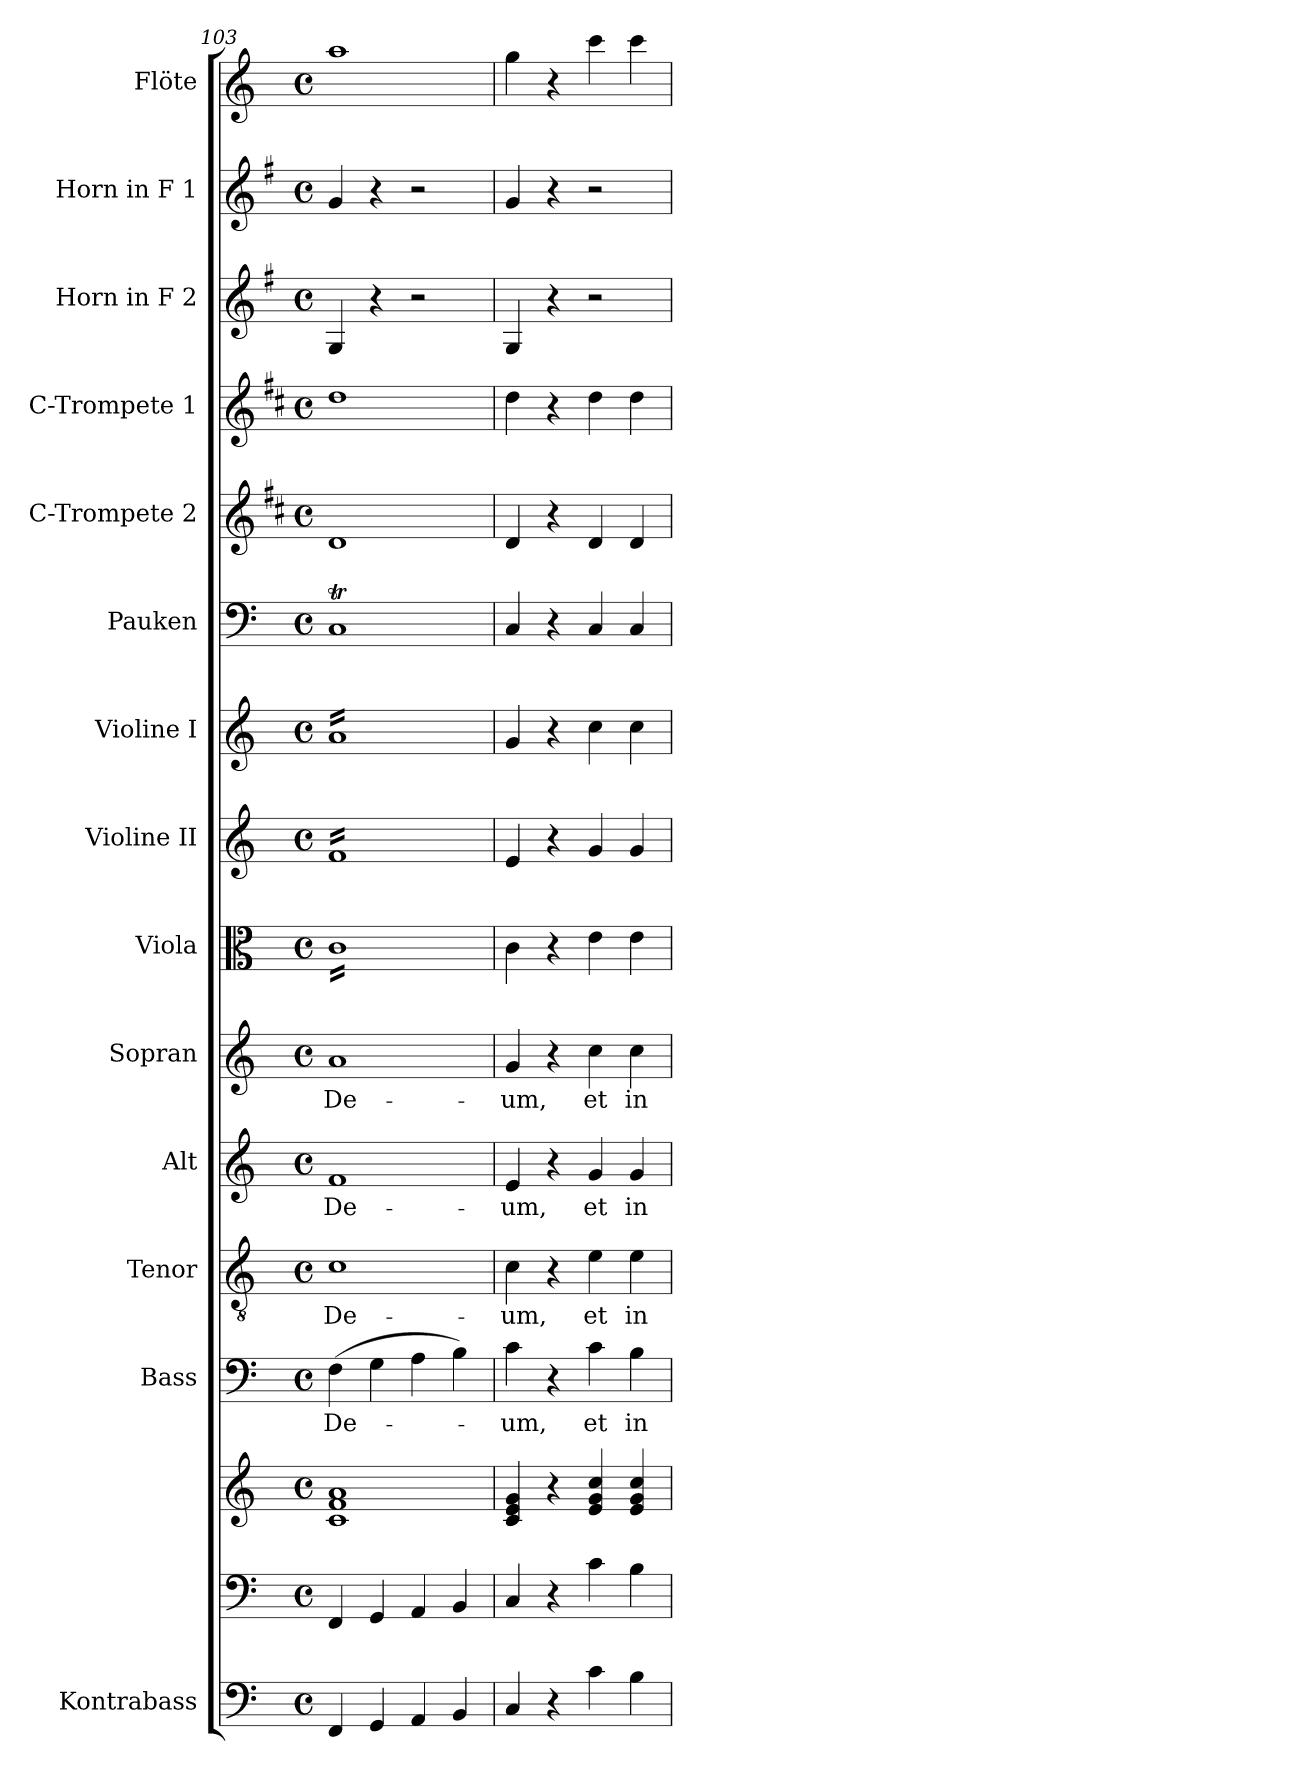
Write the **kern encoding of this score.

**kern	**kern	**kern	**kern	**text	**kern	**text	**kern	**text	**kern	**text	**kern	**kern	**kern	**kern	**kern	**kern	**kern	**kern	**kern
*part15	*part14	*part14	*part13	*part13	*part12	*part12	*part11	*part11	*part10	*part10	*part9	*part8	*part7	*part6	*part5	*part4	*part3	*part2	*part1
*staff16	*staff15	*staff14	*staff13	*staff13	*staff12	*staff12	*staff11	*staff11	*staff10	*staff10	*staff9	*staff8	*staff7	*staff6	*staff5	*staff4	*staff3	*staff2	*staff1
*I"Kontrabass	*	*	*I"Bass	*	*I"Tenor	*	*I"Alt	*	*I"Sopran	*	*I"Viola	*I"Violine II	*I"Violine I	*I"Pauken	*I"C-Trompete 2	*I"C-Trompete 1	*I"Horn in F 2	*I"Horn in F 1	*I"Flöte
*I'Kb.	*	*	*I'B.	*	*I'T.	*	*I'A.	*	*I'S.	*	*I'Vla.	*I'Vl. II	*I'Vl. I	*I'Pk.	*I'C Trp. 2	*I'C Trp. 1	*	*	*I'Fl.
*clefF4	*clefF4	*clefG2	*clefF4	*	*clefGv2	*	*clefG2	*	*clefG2	*	*clefC3	*clefG2	*clefG2	*clefF4	*clefG2	*clefG2	*clefG2	*clefG2	*clefG2
*ITrd7c12	*	*	*	*	*	*	*	*	*	*	*	*	*	*	*ITrd1c2	*ITrd1c2	*ITrd4c7	*ITrd4c7	*
*k[]	*k[]	*k[]	*k[]	*	*k[]	*	*k[]	*	*k[]	*	*k[]	*k[]	*k[]	*k[]	*k[]	*k[]	*k[]	*k[]	*k[]
*C:	*C:	*C:	*C:	*	*C:	*	*C:	*	*C:	*	*C:	*C:	*C:	*C:	*C:	*C:	*C:	*C:	*C:
*M4/4	*M4/4	*M4/4	*M4/4	*	*M4/4	*	*M4/4	*	*M4/4	*	*M4/4	*M4/4	*M4/4	*M4/4	*M4/4	*M4/4	*M4/4	*M4/4	*M4/4
*met(c)	*met(c)	*met(c)	*met(c)	*	*met(c)	*	*met(c)	*	*met(c)	*	*met(c)	*met(c)	*met(c)	*met(c)	*met(c)	*met(c)	*met(c)	*met(c)	*met(c)
=103	=103	=103	=103	=103	=103	=103	=103	=103	=103	=103	=103	=103	=103	=103	=103	=103	=103	=103	=103
!	!	!	!	!LO:LY:b	!	!LO:LY:b	!	!LO:LY:b	!	!LO:LY:b	!	!	!	!	!	!	!	!	!
*	*	*	*	*	*	*	*	*	*	*	*tremolo	*	*	*	*	*	*	*	*
*	*	*	*	*	*	*	*	*	*	*	*	*tremolo	*	*	*	*	*	*	*
*	*	*	*	*	*	*	*	*	*	*	*	*	*tremolo	*	*	*	*	*	*
4FFF/	4FF/	1c 1f 1a	(>4F\	De-	1c	De-	1f	De-	1a	De-	16cLL	16fLL	16aLL	1CT	1c	1cc	4C/	4c/	1aa
.	.	.	.	.	.	.	.	.	.	.	16c	16f	16a	.	.	.	.	.	.
.	.	.	.	.	.	.	.	.	.	.	16c	16f	16a	.	.	.	.	.	.
.	.	.	.	.	.	.	.	.	.	.	16c	16f	16a	.	.	.	.	.	.
4GGG/	4GG/	.	4G\	.	.	.	.	.	.	.	16c	16f	16a	.	.	.	4r	4r	.
.	.	.	.	.	.	.	.	.	.	.	16c	16f	16a	.	.	.	.	.	.
.	.	.	.	.	.	.	.	.	.	.	16c	16f	16a	.	.	.	.	.	.
.	.	.	.	.	.	.	.	.	.	.	16c	16f	16a	.	.	.	.	.	.
4AAA/	4AA/	.	4A\	.	.	.	.	.	.	.	16c	16f	16a	.	.	.	2r	2r	.
.	.	.	.	.	.	.	.	.	.	.	16c	16f	16a	.	.	.	.	.	.
.	.	.	.	.	.	.	.	.	.	.	16c	16f	16a	.	.	.	.	.	.
.	.	.	.	.	.	.	.	.	.	.	16c	16f	16a	.	.	.	.	.	.
4BBB/	4BB/	.	4B\)	.	.	.	.	.	.	.	16c	16f	16a	.	.	.	.	.	.
.	.	.	.	.	.	.	.	.	.	.	16c	16f	16a	.	.	.	.	.	.
.	.	.	.	.	.	.	.	.	.	.	16c	16f	16a	.	.	.	.	.	.
.	.	.	.	.	.	.	.	.	.	.	16cJJ	16fJJ	16aJJ	.	.	.	.	.	.
*	*	*	*	*	*	*	*	*	*	*	*	*	*Xtremolo	*	*	*	*	*	*
*	*	*	*	*	*	*	*	*	*	*	*	*Xtremolo	*	*	*	*	*	*	*
*	*	*	*	*	*	*	*	*	*	*	*Xtremolo	*	*	*	*	*	*	*	*
=104	=104	=104	=104	=104	=104	=104	=104	=104	=104	=104	=104	=104	=104	=104	=104	=104	=104	=104	=104
!	!	!	!	!LO:LY:b	!	!LO:LY:b	!	!LO:LY:b	!	!LO:LY:b	!	!	!	!	!	!	!	!	!
4CC/	4C/	4c/ 4e/ 4g/	4c\	-um,	4c\	-um,	4e/	-um,	4g/	-um,	4c\	4e/	4g/	4C/	4c/	4cc\	4C/	4c/	4gg\
4r	4r	4r	4r	.	4r	.	4r	.	4r	.	4r	4r	4r	4r	4r	4r	4r	4r	4r
!	!	!	!	!LO:LY:b	!	!LO:LY:b	!	!LO:LY:b	!	!LO:LY:b	!	!	!	!	!	!	!	!	!
4C\	4c\	4e/ 4g/ 4cc/	4c\	et	4e\	et	4g/	et	4cc\	et	4e\	4g/	4cc\	4C/	4c/	4cc\	2r	2r	4ccc\
!	!	!	!	!LO:LY:b	!	!LO:LY:b	!	!LO:LY:b	!	!LO:LY:b	!	!	!	!	!	!	!	!	!
4BB\	4B\	4e/ 4g/ 4cc/	4B\	in	4e\	in	4g/	in	4cc\	in	4e\	4g/	4cc\	4C/	4c/	4cc\	.	.	4ccc\
=	=	=	=	=	=	=	=	=	=	=	=	=	=	=	=	=	=	=	=
*-	*-	*-	*-	*-	*-	*-	*-	*-	*-	*-	*-	*-	*-	*-	*-	*-	*-	*-	*-
